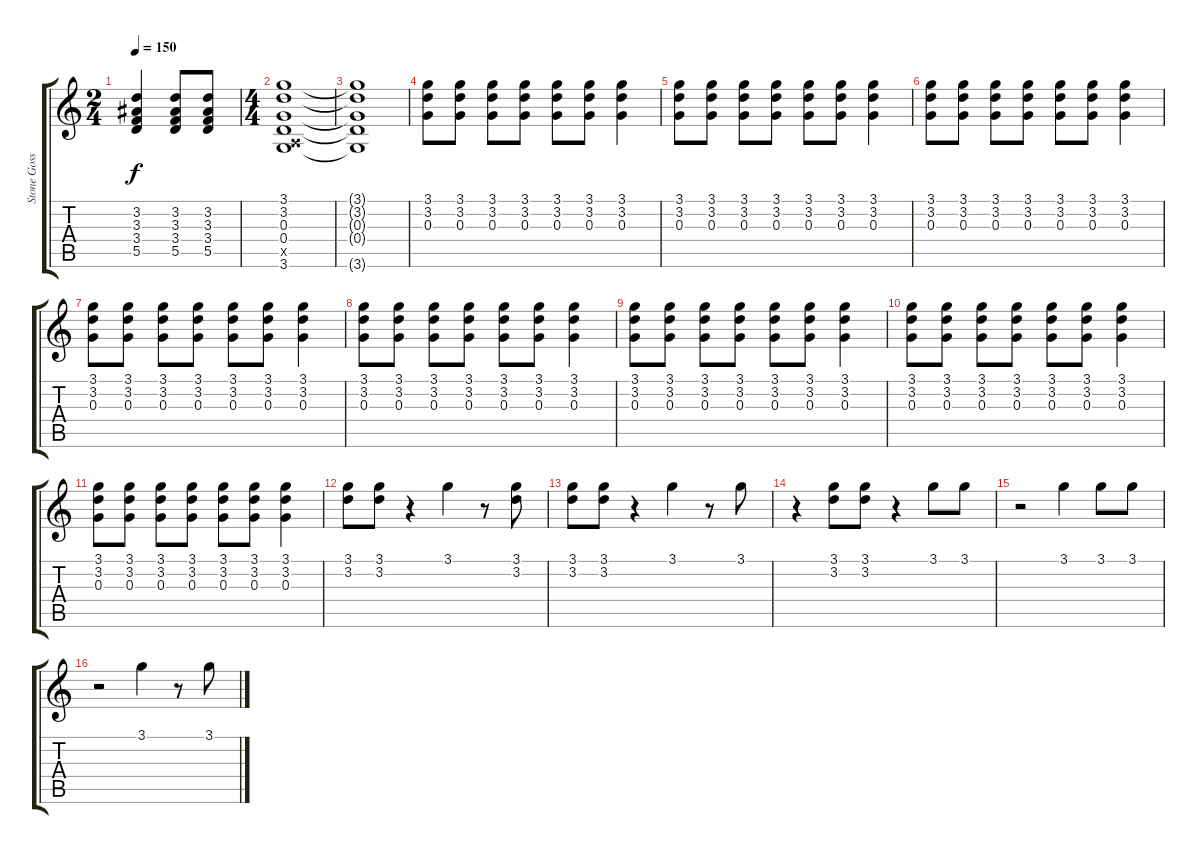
\track ("Stone Gossard" "Stone Goss") {instrument distortionguitar}
\staff {score tabs}
\tuning (E4 B3 G3 D3 A2 E2) {hide}
\ts (2 4)
\tempo 150
\clef g2
\ks c
(3.2 3.3 3.4 5.5).4{dy f} (3.2 3.3 3.4 5.5).8 (3.2 3.3 3.4 5.5).8 |
\ts (4 4)
(3.1 3.2 0.3 0.4 0.5{x} 3.6).1 |
(3.1{t} 3.2{t} 0.3{t} 0.4{t} 3.6{t}).1 |
(3.1 3.2 0.3).8 (3.1 3.2 0.3).8 (3.1 3.2 0.3).8 (3.1 3.2 0.3).8 (3.1 3.2 0.3).8 (3.1 3.2 0.3).8 (3.1 3.2 0.3).4 |
(3.1 3.2 0.3).8 (3.1 3.2 0.3).8 (3.1 3.2 0.3).8 (3.1 3.2 0.3).8 (3.1 3.2 0.3).8 (3.1 3.2 0.3).8 (3.1 3.2 0.3).4 |
(3.1 3.2 0.3).8 (3.1 3.2 0.3).8 (3.1 3.2 0.3).8 (3.1 3.2 0.3).8 (3.1 3.2 0.3).8 (3.1 3.2 0.3).8 (3.1 3.2 0.3).4 |
(3.1 3.2 0.3).8 (3.1 3.2 0.3).8 (3.1 3.2 0.3).8 (3.1 3.2 0.3).8 (3.1 3.2 0.3).8 (3.1 3.2 0.3).8 (3.1 3.2 0.3).4 |
(3.1 3.2 0.3).8 (3.1 3.2 0.3).8 (3.1 3.2 0.3).8 (3.1 3.2 0.3).8 (3.1 3.2 0.3).8 (3.1 3.2 0.3).8 (3.1 3.2 0.3).4 |
(3.1 3.2 0.3).8 (3.1 3.2 0.3).8 (3.1 3.2 0.3).8 (3.1 3.2 0.3).8 (3.1 3.2 0.3).8 (3.1 3.2 0.3).8 (3.1 3.2 0.3).4 |
(3.1 3.2 0.3).8 (3.1 3.2 0.3).8 (3.1 3.2 0.3).8 (3.1 3.2 0.3).8 (3.1 3.2 0.3).8 (3.1 3.2 0.3).8 (3.1 3.2 0.3).4 |
(3.1 3.2 0.3).8 (3.1 3.2 0.3).8 (3.1 3.2 0.3).8 (3.1 3.2 0.3).8 (3.1 3.2 0.3).8 (3.1 3.2 0.3).8 (3.1 3.2 0.3).4 |
(3.1 3.2).8 (3.1 3.2).8 r.4 3.1.4 r.8 (3.1 3.2).8 |
(3.1 3.2).8 (3.1 3.2).8 r.4 3.1.4 r.8 3.1.8 |
r.4 (3.1 3.2).8 (3.1 3.2).8 r.4 3.1.8 3.1.8 |
r.2 3.1.4 3.1.8 3.1.8 |
r.2 3.1.4 r.8 3.1.8
